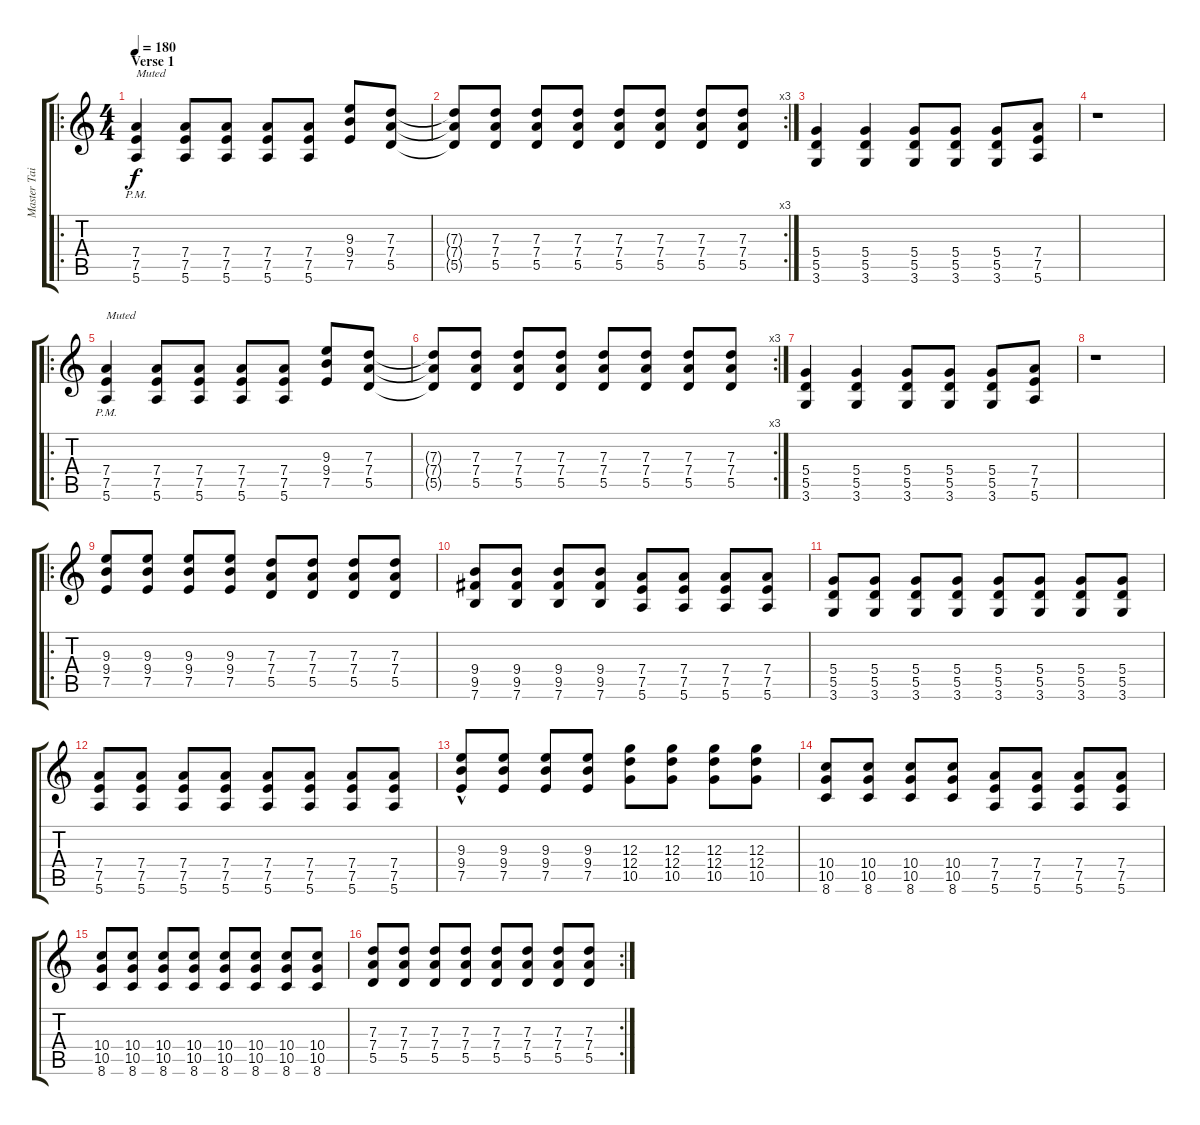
\track ("Master Tait" "Master Tai") {instrument acousticguitarnylon}
\staff {score tabs}
\tuning (E4 B3 G3 D3 A2 E2) {hide}
\ro
\ts (4 4)
\section ("" "Verse 1")
\tempo 180
\clef g2
\ks c
(7.4 7.5 5.6{pm}).4{txt "Muted" dy f} (7.4 7.5 5.6).8 (7.4 7.5 5.6).8 (7.4 7.5 5.6).8 (7.4 7.5 5.6).8 (9.3 9.4 7.5).8 (7.3 7.4 5.5).8 |
\rc 3
(7.3{t} 7.4{t} 5.5{t}).8 (7.3 7.4 5.5).8 (7.3 7.4 5.5).8 (7.3 7.4 5.5).8 (7.3 7.4 5.5).8 (7.3 7.4 5.5).8 (7.3 7.4 5.5).8 (7.3 7.4 5.5).8 |
(5.4 5.5 3.6).4 (5.4 5.5 3.6).4 (5.4 5.5 3.6).8 (5.4 5.5 3.6).8 (5.4 5.5 3.6).8 (7.4 7.5 5.6).8 |
r.1 |
\ro
(7.4 7.5 5.6{pm}).4{txt "Muted"} (7.4 7.5 5.6).8 (7.4 7.5 5.6).8 (7.4 7.5 5.6).8 (7.4 7.5 5.6).8 (9.3 9.4 7.5).8 (7.3 7.4 5.5).8 |
\rc 3
(7.3{t} 7.4{t} 5.5{t}).8 (7.3 7.4 5.5).8 (7.3 7.4 5.5).8 (7.3 7.4 5.5).8 (7.3 7.4 5.5).8 (7.3 7.4 5.5).8 (7.3 7.4 5.5).8 (7.3 7.4 5.5).8 |
(5.4 5.5 3.6).4 (5.4 5.5 3.6).4 (5.4 5.5 3.6).8 (5.4 5.5 3.6).8 (5.4 5.5 3.6).8 (7.4 7.5 5.6).8 |
r.1 |
\ro
(9.3 9.4 7.5).8 (9.3 9.4 7.5).8 (9.3 9.4 7.5).8 (9.3 9.4 7.5).8 (7.3 7.4 5.5).8 (7.3 7.4 5.5).8 (7.3 7.4 5.5).8 (7.3 7.4 5.5).8 |
(9.4 9.5 7.6).8 (9.4 9.5 7.6).8 (9.4 9.5 7.6).8 (9.4 9.5 7.6).8 (7.4 7.5 5.6).8 (7.4 7.5 5.6).8 (7.4 7.5 5.6).8 (7.4 7.5 5.6).8 |
(5.4 5.5 3.6).8 (5.4 5.5 3.6).8 (5.4 5.5 3.6).8 (5.4 5.5 3.6).8 (5.4 5.5 3.6).8 (5.4 5.5 3.6).8 (5.4 5.5 3.6).8 (5.4 5.5 3.6).8 |
(7.4 7.5 5.6).8 (7.4 7.5 5.6).8 (7.4 7.5 5.6).8 (7.4 7.5 5.6).8 (7.4 7.5 5.6).8 (7.4 7.5 5.6).8 (7.4 7.5 5.6).8 (7.4 7.5 5.6).8 |
(9.3 9.4 7.5{hac}).8 (9.3 9.4 7.5).8 (9.3 9.4 7.5).8 (9.3 9.4 7.5).8 (12.3 12.4 10.5).8 (12.3 12.4 10.5).8 (12.3 12.4 10.5).8 (12.3 12.4 10.5).8 |
(10.4 10.5 8.6).8 (10.4 10.5 8.6).8 (10.4 10.5 8.6).8 (10.4 10.5 8.6).8 (7.4 7.5 5.6).8 (7.4 7.5 5.6).8 (7.4 7.5 5.6).8 (7.4 7.5 5.6).8 |
(10.4 10.5 8.6).8 (10.4 10.5 8.6).8 (10.4 10.5 8.6).8 (10.4 10.5 8.6).8 (10.4 10.5 8.6).8 (10.4 10.5 8.6).8 (10.4 10.5 8.6).8 (10.4 10.5 8.6).8 |
\rc 2
(7.3 7.4 5.5).8 (7.3 7.4 5.5).8 (7.3 7.4 5.5).8 (7.3 7.4 5.5).8 (7.3 7.4 5.5).8 (7.3 7.4 5.5).8 (7.3 7.4 5.5).8 (7.3 7.4 5.5).8
